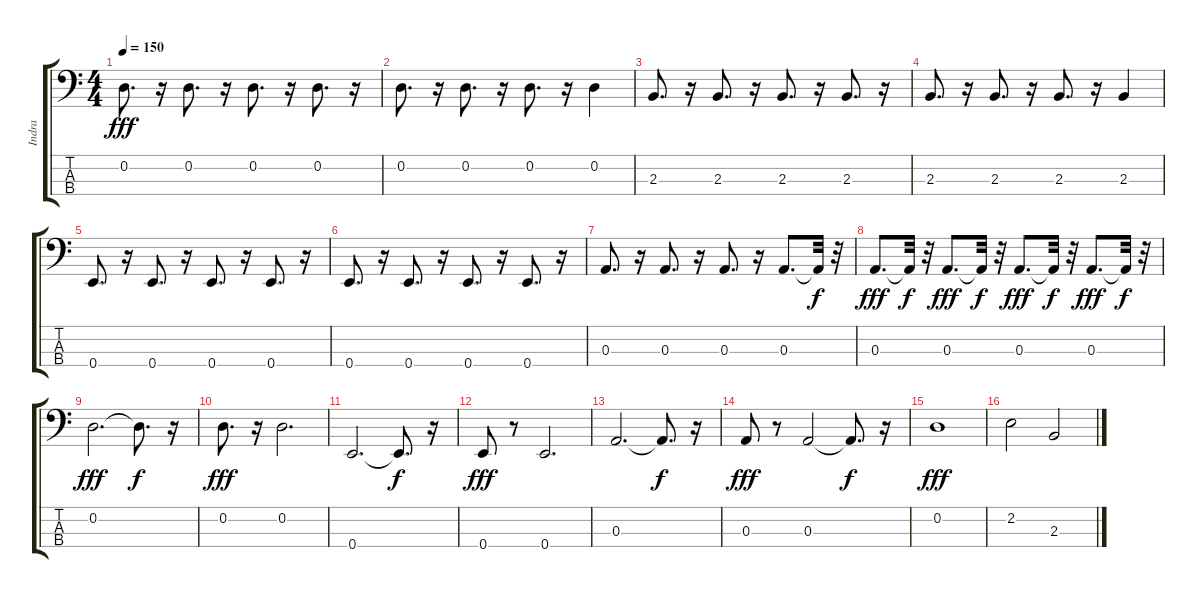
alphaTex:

\track ("Indra" "Indra") {instrument electricbassfinger}
\staff {score tabs}
\tuning (G2 D2 A1 E1) {hide}
\ts (4 4)
\tempo 150
\clef f4
\ks c
0.2.8{d dy fff} r.16 0.2.8{d} r.16 0.2.8{d} r.16 0.2.8{d} r.16 |
0.2.8{d} r.16 0.2.8{d} r.16 0.2.8{d} r.16 0.2.4 |
2.3.8{d} r.16 2.3.8{d} r.16 2.3.8{d} r.16 2.3.8{d} r.16 |
2.3.8{d} r.16 2.3.8{d} r.16 2.3.8{d} r.16 2.3.4 |
0.4.8{d} r.16 0.4.8{d} r.16 0.4.8{d} r.16 0.4.8{d} r.16 |
0.4.8{d} r.16 0.4.8{d} r.16 0.4.8{d} r.16 0.4.8{d} r.16 |
0.3.8{d} r.16 0.3.8{d} r.16 0.3.8{d} r.16 0.3.8{d} 0.3{t}.32{dy f} r.32 |
0.3.8{d dy fff} 0.3{t}.32{dy f} r.32 0.3.8{d dy fff} 0.3{t}.32{dy f} r.32 0.3.8{d dy fff} 0.3{t}.32{dy f} r.32 0.3.8{d dy fff} 0.3{t}.32{dy f} r.32 |
0.2.2{d dy fff} 0.2{t}.8{d dy f} r.16 |
0.2.8{d dy fff} r.16 0.2.2{d} |
0.4.2{d} 0.4{t}.8{d dy f} r.16 |
0.4.8{dy fff} r.8 0.4.2{d} |
0.3.2{d} 0.3{t}.8{d dy f} r.16 |
0.3.8{dy fff} r.8 0.3.2 0.3{t}.8{d dy f} r.16 |
0.2.1{dy fff} |
2.2.2 2.3.2
